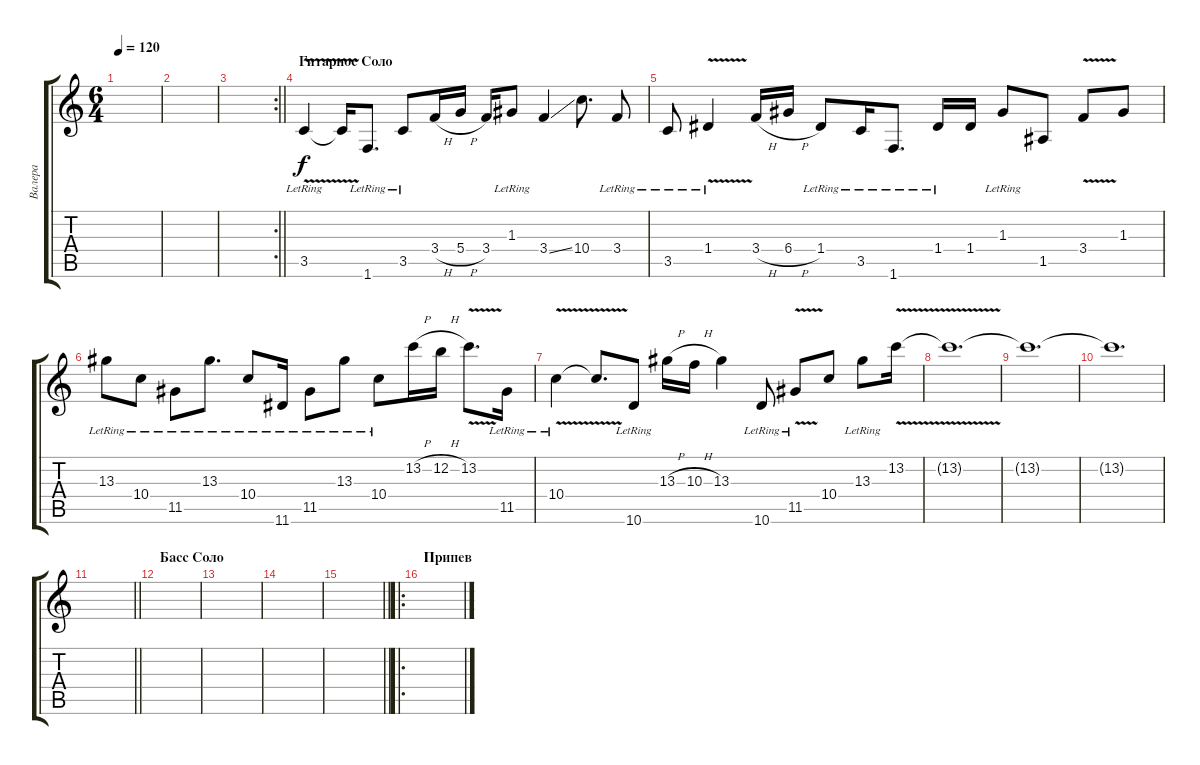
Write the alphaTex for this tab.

\track ("Валера" "Валера") {instrument acousticguitarsteel}
\staff {score tabs}
\tuning (E4 B3 G3 D3 A2 E2) {hide}
\ts (6 4)
\tempo 120
\clef g2
\ks c
|
|
\rc 2
\barLineRight lightlight
|
\section ("" "Гитарное Соло")
3.5{v lr}.4{volume 16 instrument electricguitarclean} 3.5{t}.16 1.6{lr}.8{d} 3.5{lr}.8 3.4{h}.16 5.4{h}.16 3.4.16 1.3{lr}.8 3.4{ss}.4 10.4.8{d} 3.4{lr}.8 |
3.5{lr}.8 1.4{v lr}.4 3.4{h}.16 6.4{h}.16 1.4{lr}.8 3.5{lr}.16 1.6{lr}.8{d} 1.4{lr}.16 1.4.16 1.3{lr}.8 1.5.8 3.4{v}.8 1.3.8 |
13.3{lr}.8 10.4{lr}.8 11.5{lr}.8 13.3{lr}.8{d} 10.4{lr}.8 11.6{lr}.16 11.5{lr}.8 13.3{lr}.8 10.4{lr}.8 13.2{h}.16 12.2{h}.16 13.2{v}.8{d} 11.5{lr}.16 |
10.4{v lr}.4 10.4{t}.8{d} 10.6{lr}.8 13.3{h}.16 10.3{h}.16 13.3.4 10.6{lr}.8 11.5{v lr}.8 10.4.8 13.3{lr}.8 13.2{v}.16 |
13.2{t}.1{d} |
13.2{t}.1{d} |
13.2{t}.1{d} |
\barLineRight lightlight
|
\section ("" "Басс Соло")
|
|
|
\barLineRight lightlight
|
\ro
\section ("" "Припев")
